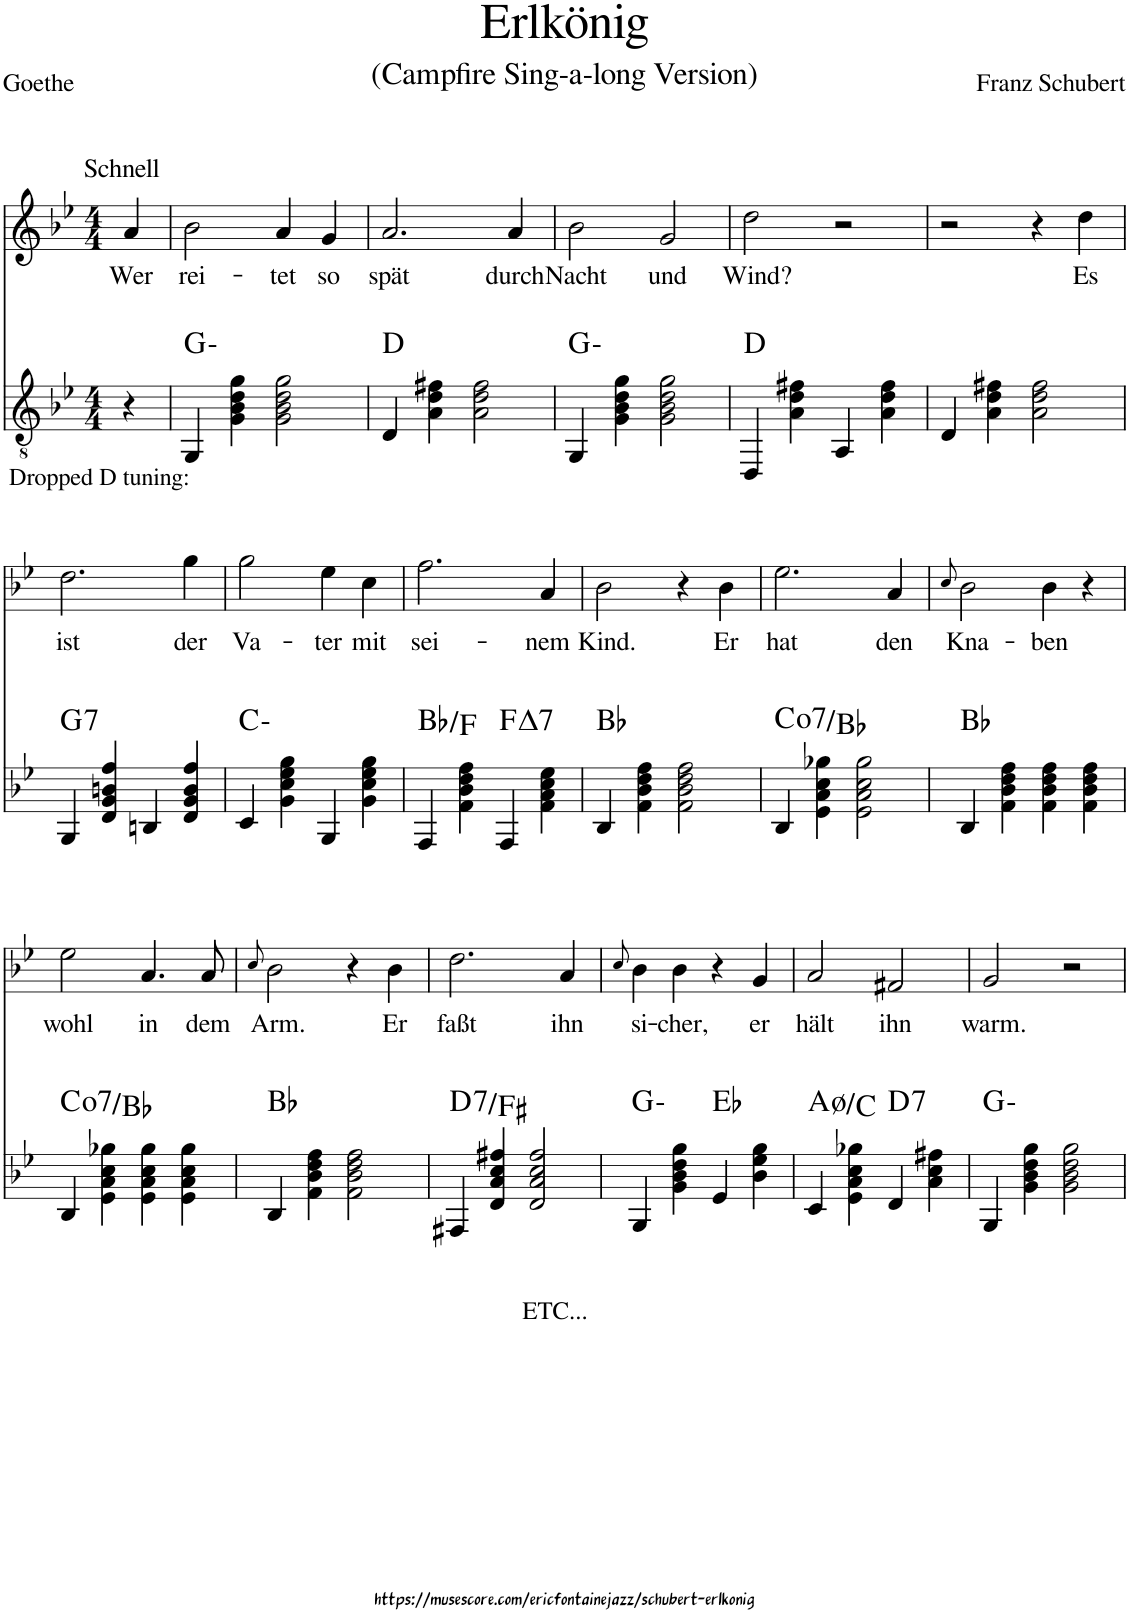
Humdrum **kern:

**kern	**harte	**kern	**text
*part2	*part2	*part1	*part1
*staff2	*	*staff1	*staff1
*I"Classical Guitar	*	*I"Flute	*
*	*	*I'Fl	*
*clefGv2	*	*clefG2	*
*k[b-e-]	*	*k[b-e-]	*
*M4/4	*	*M4/4	*
=1	=1	=1	=1
!	!	!LO:TX:a:t=Schnell	!
!LO:TX:b:t=Dropped D tuning&colon;	!	!	!
!	!	!	!LO:LY:b
4r	.	4a/	Wer
=2	=2	=2	=2
!	!	!	!LO:LY:b
4GG/	G:min	2b-\	rei-
4G\ 4B-\ 4d\ 4g\	.	.	.
!	!	!	!LO:LY:b
2G\ 2B-\ 2d\ 2g\	.	4a/	-tet
!	!	!	!LO:LY:b
.	.	4g/	so
=3	=3	=3	=3
!	!	!	!LO:LY:b
4D/	D:maj	2.a/	spät
4A\ 4d\ 4f#X\	.	.	.
2A\ 2d\ 2f#\	.	.	.
!	!	!	!LO:LY:b
.	.	4a/	durch
=4	=4	=4	=4
!	!	!	!LO:LY:b
4GG/	G:min	2b-\	Nacht
4G\ 4B-\ 4d\ 4g\	.	.	.
!	!	!	!LO:LY:b
2G\ 2B-\ 2d\ 2g\	.	2g/	und
=5	=5	=5	=5
!	!	!	!LO:LY:b
4DD/	D:maj	2dd\	Wind?
4A\ 4d\ 4f#X\	.	.	.
4AA/	.	2r	.
4A\ 4d\ 4f#\	.	.	.
=6	=6	=6	=6
4D/	.	2r	.
4A\ 4d\ 4f#X\	.	.	.
2A\ 2d\ 2f#\	.	4r	.
!	!	!	!LO:LY:b
.	.	4dd\	Es
!!LO:LB:g=z
=7	=7	=7	=7
!	!LO:H:kt=7	!	!LO:LY:b
4GG/	G:7	2.dd\	ist
4D/ 4G/ 4Bn/ 4f/	.	.	.
4BBn/	.	.	.
!	!	!	!LO:LY:b
4D/ 4G/ 4B/ 4f/	.	4gg\	der
=8	=8	=8	=8
!	!	!	!LO:LY:b
4C/	C:min	2gg\	Va-
4G\ 4c\ 4e-\ 4g\	.	.	.
!	!	!	!LO:LY:b
4GG/	.	4ee-\	-ter
!	!	!	!LO:LY:b
4G\ 4c\ 4e-\ 4g\	.	4cc\	mit
=9	=9	=9	=9
!	!	!	!LO:LY:b
4FF/	Bb:maj/5	2.ff\	sei-
4F\ 4B-\ 4d\ 4f\	.	.	.
!	!LO:H:kt=7	!	!
4FF/	F:maj7	.	.
!	!	!	!LO:LY:b
4F\ 4A\ 4c\ 4e-\	.	4a/	-nem
=10	=10	=10	=10
!	!	!	!LO:LY:b
4BB-/	Bb:maj	2b-\	Kind.
4F\ 4B-\ 4d\ 4f\	.	.	.
2F\ 2B-\ 2d\ 2f\	.	4r	.
!	!	!	!LO:LY:b
.	.	4b-\	Er
=11	=11	=11	=11
!	!LO:H:kt=7	!	!LO:LY:b
4BB-/	C:dim7/b7	2.ee-\	hat
4E-\ 4A\ 4c\ 4g-X\	.	.	.
2E-\ 2A\ 2c\ 2g-\	.	.	.
!	!	!	!LO:LY:b
.	.	4a/	den
=12	=12	=12	=12
.	.	8qcc/	.
!	!	!	!LO:LY:b
4BB-/	Bb:maj	2b-\	Kna-
4F\ 4B-\ 4d\ 4f\	.	.	.
!	!	!	!LO:LY:b
4F\ 4B-\ 4d\ 4f\	.	4b-\	-ben
4F\ 4B-\ 4d\ 4f\	.	4r	.
!!LO:LB:g=z
=13	=13	=13	=13
!LO:TX:b:t=ETC...	!	!	!
!	!LO:H:kt=7	!	!LO:LY:b
4BB-/	C:dim7/b7	2ee-\	wohl
4E-\ 4A\ 4c\ 4g-X\	.	.	.
!	!	!	!LO:LY:b
4E-\ 4A\ 4c\ 4g-\	.	4.a/	in
4E-\ 4A\ 4c\ 4g-\	.	.	.
!	!	!	!LO:LY:b
.	.	8a/	dem
=14	=14	=14	=14
.	.	8qcc/	.
!	!	!	!LO:LY:b
4BB-/	Bb:maj	2b-\	Arm.
4F\ 4B-\ 4d\ 4f\	.	.	.
2F\ 2B-\ 2d\ 2f\	.	4r	.
!	!	!	!LO:LY:b
.	.	4b-\	Er
=15	=15	=15	=15
!	!LO:H:kt=7	!	!LO:LY:b
4FF#X/	D:7/3	2.dd\	faßt
4D/ 4A/ 4c/ 4f#X/	.	.	.
2D/ 2A/ 2c/ 2f#/	.	.	.
!	!	!	!LO:LY:b
.	.	4a/	ihn
=16	=16	=16	=16
.	.	8qcc/	.
!	!	!	!LO:LY:b
4GG/	G:min	4b-\	si-
!	!	!	!LO:LY:b
4G\ 4B-\ 4d\ 4g\	.	4b-\	-cher,
4E-/	Eb:maj	4r	.
!	!	!	!LO:LY:b
4B-\ 4e-\ 4g\	.	4g/	er
=17	=17	=17	=17
!	!	!	!LO:LY:b
4C/	A:hdim7/b3	2a/	hält
4E-\ 4A\ 4c\ 4g-X\	.	.	.
!	!LO:H:kt=7	!	!LO:LY:b
4D/	D:7	2f#X/	ihn
4A\ 4c\ 4f#X\	.	.	.
=18	=18	=18	=18
!	!	!	!LO:LY:b
4GG/	G:min	2g/	warm.
4G\ 4B-\ 4d\ 4g\	.	.	.
2G\ 2B-\ 2d\ 2g\	.	2r	.
=	=	=	=
*-	*-	*-	*-
